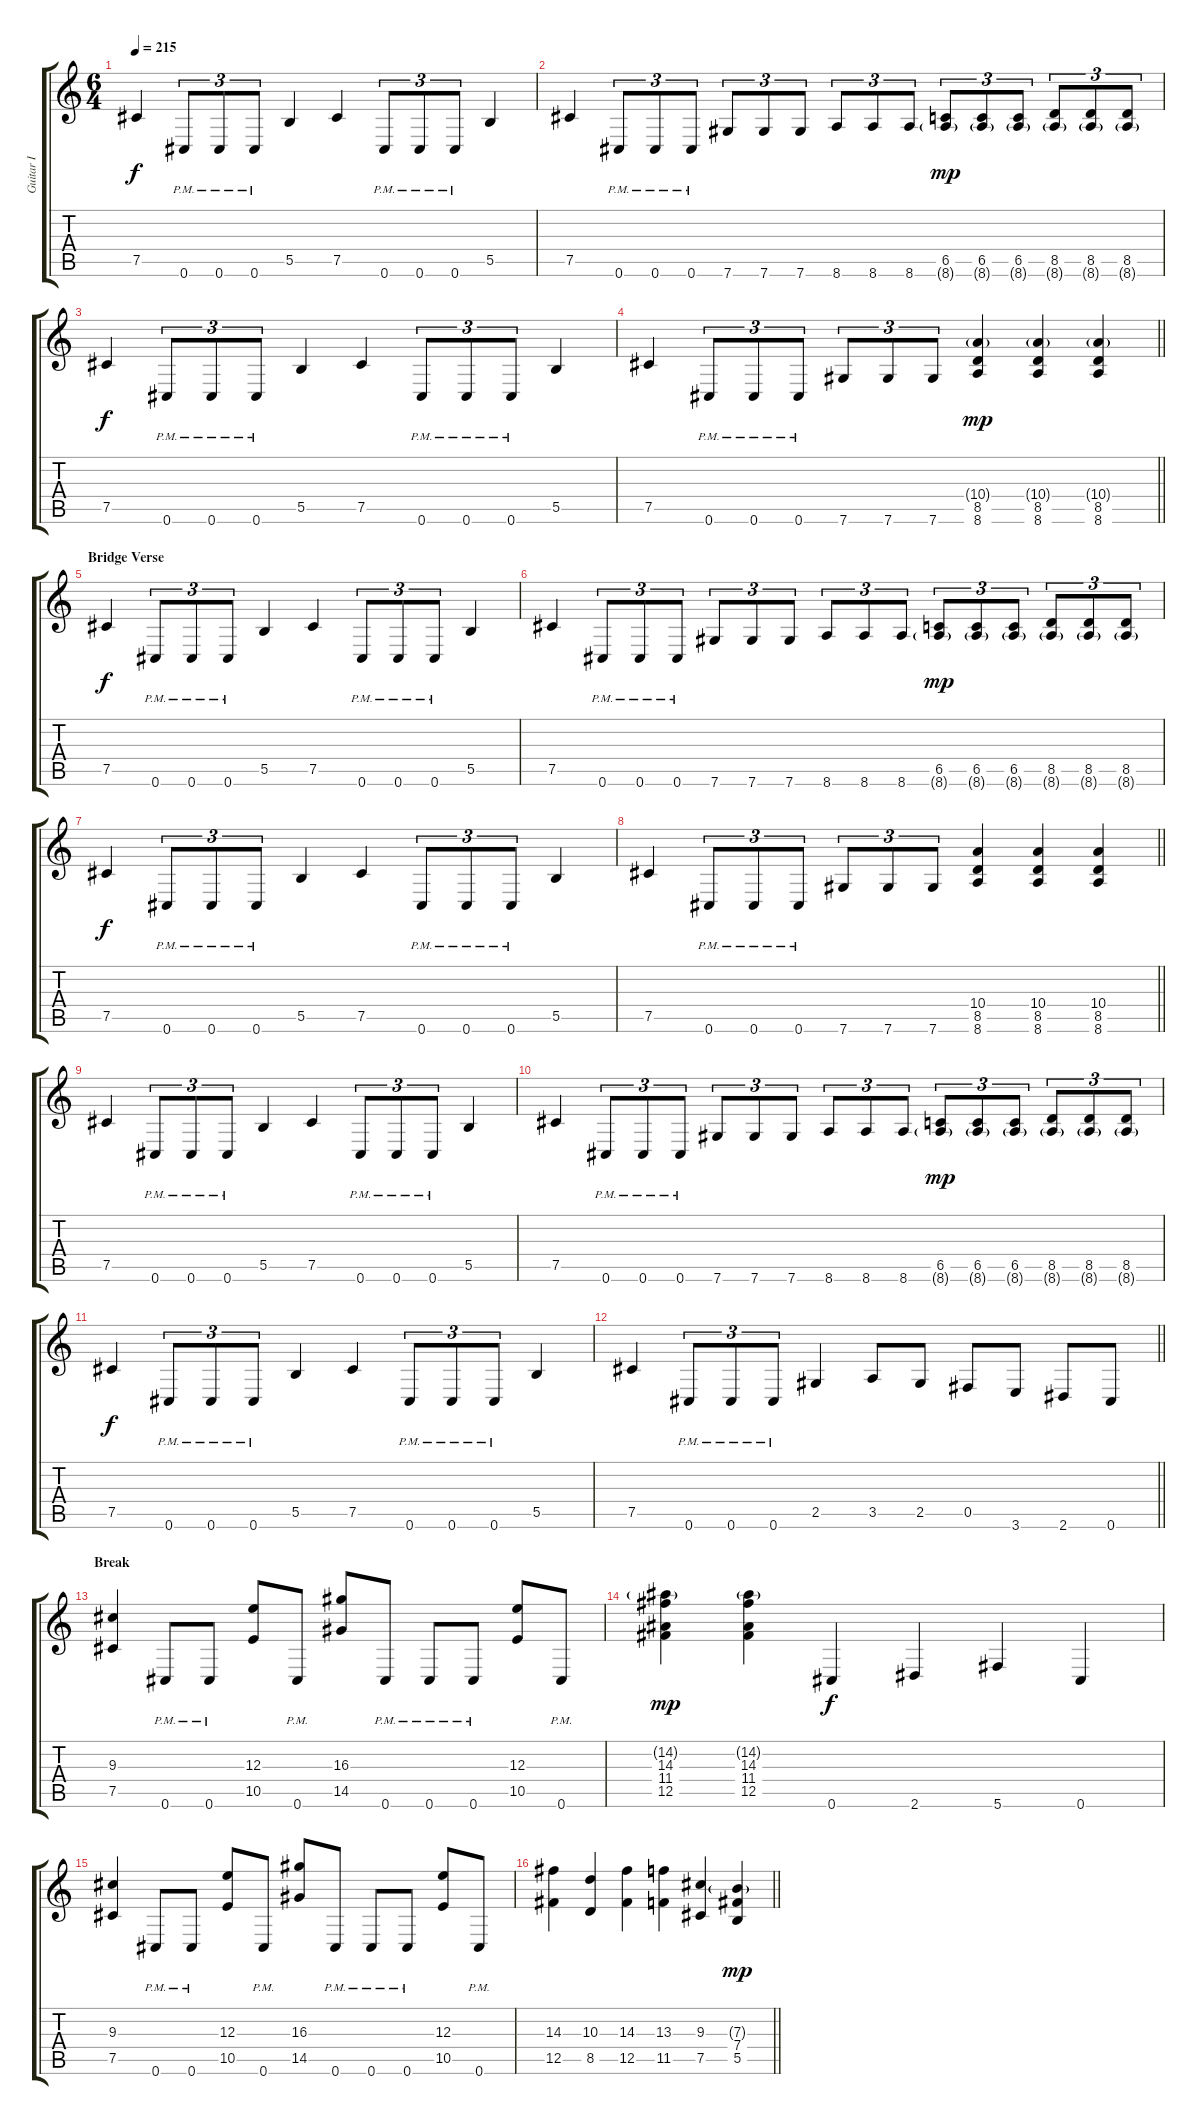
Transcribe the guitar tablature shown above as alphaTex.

\track ("Guitar I" "Guitar I") {instrument distortionguitar}
\staff {score tabs}
\tuning (Db4 Ab3 E3 B2 Gb2 Db2) {hide}
\ts (6 4)
\section ("" "")
\tempo 215
\clef g2
\ks c
7.5.4{dy f} 0.6{pm}.8{tu (3 2)} 0.6{pm}.8{tu (3 2)} 0.6{pm}.8{tu (3 2)} 5.5.4 7.5.4 0.6{pm}.8{tu (3 2)} 0.6{pm}.8{tu (3 2)} 0.6{pm}.8{tu (3 2)} 5.5.4 |
7.5.4 0.6{pm}.8{tu (3 2)} 0.6{pm}.8{tu (3 2)} 0.6{pm}.8{tu (3 2)} 7.6.8{tu (3 2)} 7.6.8{tu (3 2)} 7.6.8{tu (3 2)} 8.6.8{tu (3 2)} 8.6.8{tu (3 2)} 8.6.8{tu (3 2)} (6.5 8.6{g}).8{tu (3 2) dy mp} (6.5 8.6{g}).8{tu (3 2)} (6.5 8.6{g}).8{tu (3 2)} (8.5 8.6{g}).8{tu (3 2)} (8.5 8.6{g}).8{tu (3 2)} (8.5 8.6{g}).8{tu (3 2)} |
7.5.4{dy f} 0.6{pm}.8{tu (3 2)} 0.6{pm}.8{tu (3 2)} 0.6{pm}.8{tu (3 2)} 5.5.4 7.5.4 0.6{pm}.8{tu (3 2)} 0.6{pm}.8{tu (3 2)} 0.6{pm}.8{tu (3 2)} 5.5.4 |
\barLineRight lightlight
7.5.4 0.6{pm}.8{tu (3 2)} 0.6{pm}.8{tu (3 2)} 0.6{pm}.8{tu (3 2)} 7.6.8{tu (3 2)} 7.6.8{tu (3 2)} 7.6.8{tu (3 2)} (10.4{g} 8.5 8.6).4{dy mp} (10.4{g} 8.5 8.6).4 (10.4{g} 8.5 8.6).4 |
\section ("" "Bridge Verse")
7.5.4{dy f} 0.6{pm}.8{tu (3 2)} 0.6{pm}.8{tu (3 2)} 0.6{pm}.8{tu (3 2)} 5.5.4 7.5.4 0.6{pm}.8{tu (3 2)} 0.6{pm}.8{tu (3 2)} 0.6{pm}.8{tu (3 2)} 5.5.4 |
7.5.4 0.6{pm}.8{tu (3 2)} 0.6{pm}.8{tu (3 2)} 0.6{pm}.8{tu (3 2)} 7.6.8{tu (3 2)} 7.6.8{tu (3 2)} 7.6.8{tu (3 2)} 8.6.8{tu (3 2)} 8.6.8{tu (3 2)} 8.6.8{tu (3 2)} (6.5 8.6{g}).8{tu (3 2) dy mp} (6.5 8.6{g}).8{tu (3 2)} (6.5 8.6{g}).8{tu (3 2)} (8.5 8.6{g}).8{tu (3 2)} (8.5 8.6{g}).8{tu (3 2)} (8.5 8.6{g}).8{tu (3 2)} |
7.5.4{dy f} 0.6{pm}.8{tu (3 2)} 0.6{pm}.8{tu (3 2)} 0.6{pm}.8{tu (3 2)} 5.5.4 7.5.4 0.6{pm}.8{tu (3 2)} 0.6{pm}.8{tu (3 2)} 0.6{pm}.8{tu (3 2)} 5.5.4 |
\barLineRight lightlight
7.5.4 0.6{pm}.8{tu (3 2)} 0.6{pm}.8{tu (3 2)} 0.6{pm}.8{tu (3 2)} 7.6.8{tu (3 2)} 7.6.8{tu (3 2)} 7.6.8{tu (3 2)} (10.4 8.5 8.6).4 (10.4 8.5 8.6).4 (10.4 8.5 8.6).4 |
\section ("" "")
7.5.4 0.6{pm}.8{tu (3 2)} 0.6{pm}.8{tu (3 2)} 0.6{pm}.8{tu (3 2)} 5.5.4 7.5.4 0.6{pm}.8{tu (3 2)} 0.6{pm}.8{tu (3 2)} 0.6{pm}.8{tu (3 2)} 5.5.4 |
7.5.4 0.6{pm}.8{tu (3 2)} 0.6{pm}.8{tu (3 2)} 0.6{pm}.8{tu (3 2)} 7.6.8{tu (3 2)} 7.6.8{tu (3 2)} 7.6.8{tu (3 2)} 8.6.8{tu (3 2)} 8.6.8{tu (3 2)} 8.6.8{tu (3 2)} (6.5 8.6{g}).8{tu (3 2) dy mp} (6.5 8.6{g}).8{tu (3 2)} (6.5 8.6{g}).8{tu (3 2)} (8.5 8.6{g}).8{tu (3 2)} (8.5 8.6{g}).8{tu (3 2)} (8.5 8.6{g}).8{tu (3 2)} |
7.5.4{dy f} 0.6{pm}.8{tu (3 2)} 0.6{pm}.8{tu (3 2)} 0.6{pm}.8{tu (3 2)} 5.5.4 7.5.4 0.6{pm}.8{tu (3 2)} 0.6{pm}.8{tu (3 2)} 0.6{pm}.8{tu (3 2)} 5.5.4 |
\barLineRight lightlight
7.5.4 0.6{pm}.8{tu (3 2)} 0.6{pm}.8{tu (3 2)} 0.6{pm}.8{tu (3 2)} 2.5.4 3.5.8 2.5.8 0.5.8 3.6.8 2.6.8 0.6.8 |
\section ("" "Break")
(9.3 7.5).4 0.6{pm}.8 0.6{pm}.8 (12.3 10.5).8 0.6{pm}.8 (16.3 14.5).8 0.6{pm}.8 0.6{pm}.8 0.6{pm}.8 (12.3 10.5).8 0.6{pm}.8 |
(14.2{g} 14.3 11.4 12.5).4{dy mp} (14.2{g} 14.3 11.4 12.5).4 0.6.4{dy f} 2.6.4 5.6.4 0.6.4 |
(9.3 7.5).4 0.6{pm}.8 0.6{pm}.8 (12.3 10.5).8 0.6{pm}.8 (16.3 14.5).8 0.6{pm}.8 0.6{pm}.8 0.6{pm}.8 (12.3 10.5).8 0.6{pm}.8 |
\barLineRight lightlight
(14.3 12.5).4 (10.3 8.5).4 (14.3 12.5).4 (13.3 11.5).4 (9.3 7.5).4 (7.3{g} 7.4 5.5).4{dy mp}
